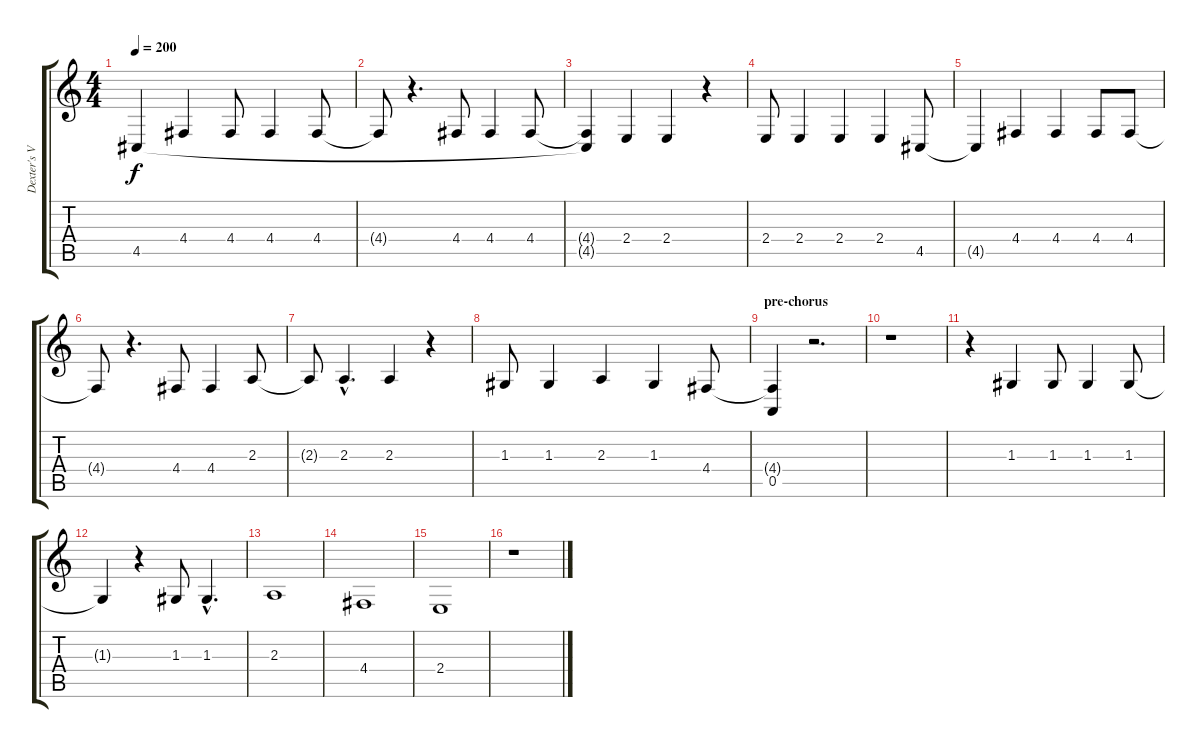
\track ("Dexter's Vocal" "Dexter's V") {instrument oboe}
\staff {score tabs}
\tuning (E4 B3 G3 D3 A2 E2) {hide}
\ts (4 4)
\tempo 200
\clef g2
\ks c
4.5{t}.4{dy f} 4.4.4 4.4.8 4.4.4 4.4.8 |
4.4{t}.8 r.4{d} 4.4.8 4.4.4 4.4.8 |
(4.4{t} 4.5{t}).4 2.4.4 2.4.4 r.4 |
2.4.8 2.4.4 2.4.4 2.4.4 4.5.8 |
4.5{t}.4 4.4.4 4.4.4 4.4.8 4.4.8 |
4.4{t}.8 r.4{d} 4.4.8 4.4.4 2.3.8 |
2.3{t}.8 2.3{hac}.4{d} 2.3.4 r.4 |
1.3.8 1.3.4 2.3.4 1.3.4 4.4.8 |
\section ("" "pre-chorus")
(4.4{t} 0.5).4 r.2{d} |
r.1 |
r.4 1.3.4 1.3.8 1.3.4 1.3.8 |
1.3{t}.4 r.4 1.3.8 1.3{hac}.4{d} |
2.3.1 |
4.4.1 |
2.4.1 |
r.1
